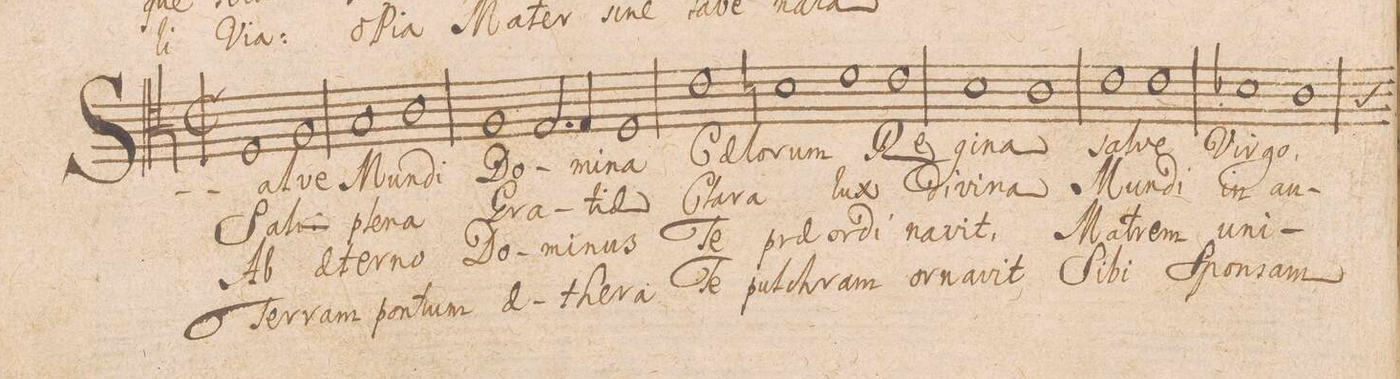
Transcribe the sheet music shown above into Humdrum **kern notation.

**kern	**text	**text	**text	**text
*I"TENOR.	*	*	*	*
*clefC4	*	*	*	*
*k[]	*	*	*	*
*met(C|)	*	*	*	*
*M2/1	*	*	*	*
*2\right	*	*	*	*
1D	Sal-	Sal-	Ab	Ter-
1F	-ve	-ve	ae-	-ram
=2-	=2-	=2-	=2-	=2-
1G	Mun-	ple-	-ter-	pon-
1A	-di	-na	-no	-tum
=3-	=3-	=3-	=3-	=3-
1F	Do-	Gra-	Do-	ae-
2.E/	.	.	.	.
4E/	-mi-	-ti-	-mi-	-the-
=4-	=4-	=4-	=4-	=4-
1D	-na	-a	-nus	-ra
1c	Cae-	Cla-	Te	Te
=5-	=5-	=5-	=5-	=5-
1Bn	-lo-	-ra	prae-	pul-
1d	-rum	lux	-or-	-chram
=6-	=6-	=6-	=6-	=6-
1c	Re-	di-	-di-	or-
1B	-gi-	-vi-	-na-	-na-
=7-	=7-	=7-	=7-	=7-
1A	-na	-na	-vit,	-vit
1c	sal-	Mun-	Ma-	Si-
=8-	=8-	=8-	=8-	=8-
1c	-ve	-di	-trem	-bi
1B-X	Vir-	in	uni-	Spon-
=9-	=9-	=9-	=9-	=9-
1A	-go,	au-	.	-sam
*custos:G	*	*	*	*
*-	*-	*-	*-	*-
